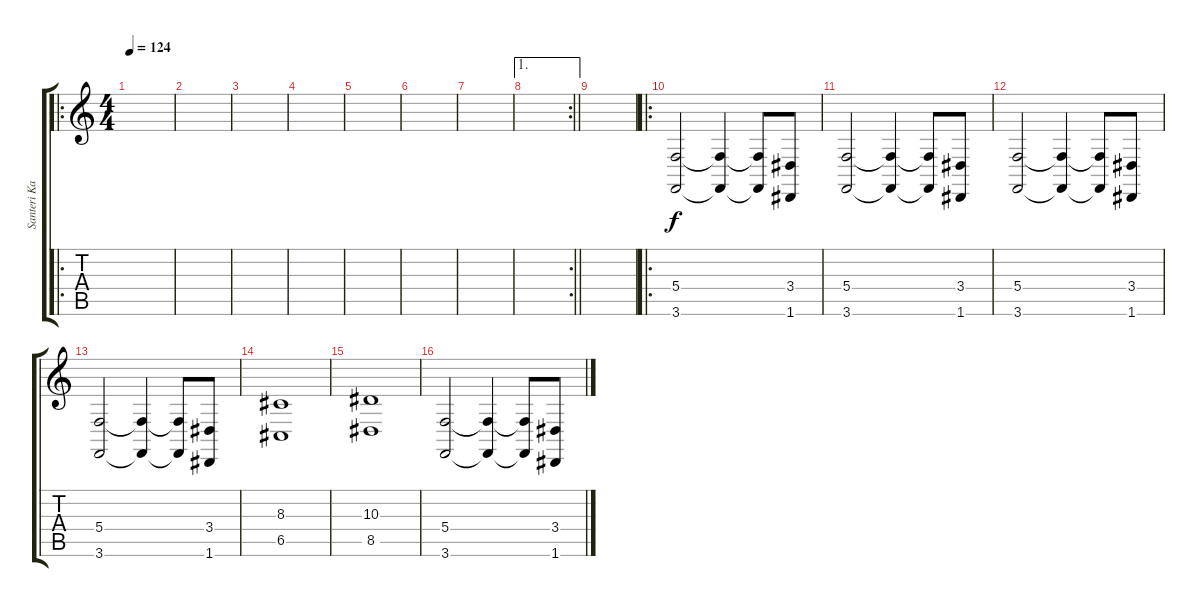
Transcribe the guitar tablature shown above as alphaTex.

\track ("Santeri Kallio" "Santeri Ka") {instrument synthstrings1}
\staff {score tabs}
\tuning (D4 A3 F3 C3 G2 D2) {hide}
\ro
\ts (4 4)
\tempo 124
\clef g2
\ks c
|
|
|
|
|
|
|
\ae 1
\rc 2
\barLineRight lightlight
|
|
\ro
(5.4 3.6).2 (5.4{t} 3.6{t}).4 (5.4{t} 3.6{t}).8 (3.4 1.6).8 |
(5.4 3.6).2 (5.4{t} 3.6{t}).4 (5.4{t} 3.6{t}).8 (3.4 1.6).8 |
(5.4 3.6).2 (5.4{t} 3.6{t}).4 (5.4{t} 3.6{t}).8 (3.4 1.6).8 |
(5.4 3.6).2 (5.4{t} 3.6{t}).4 (5.4{t} 3.6{t}).8 (3.4 1.6).8 |
(8.3 6.5).1 |
(10.3 8.5).1 |
(5.4 3.6).2 (5.4{t} 3.6{t}).4 (5.4{t} 3.6{t}).8 (3.4 1.6).8
